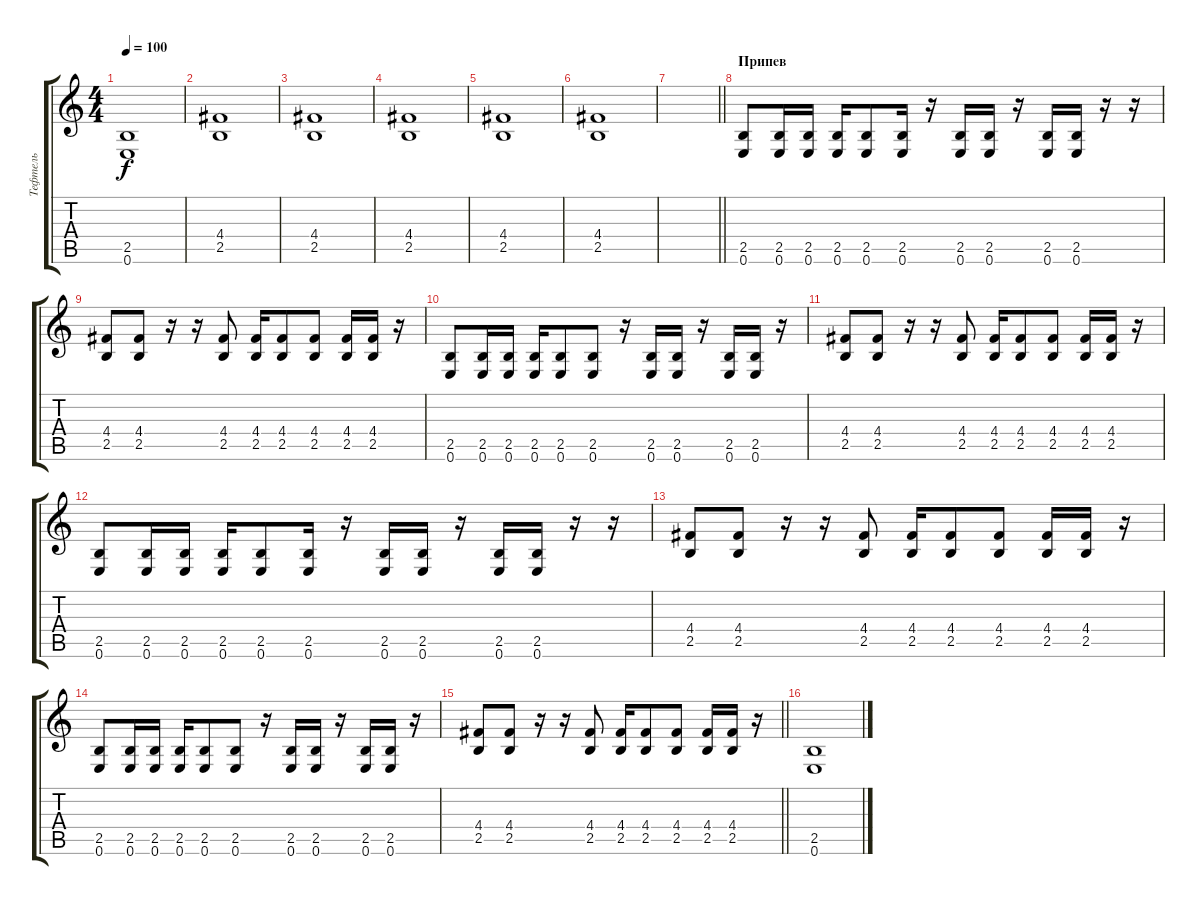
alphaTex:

\track ("Тефтель" "Тефтель") {instrument distortionguitar}
\staff {score tabs}
\tuning (E4 B3 G3 D3 A2 E2) {hide}
\ts (4 4)
\tempo 100
\clef g2
\ks c
(2.5 0.6).1{dy f} |
(4.4 2.5).1 |
(4.4 2.5).1 |
(4.4 2.5).1 |
(4.4 2.5).1 |
(4.4 2.5).1 |
\barLineRight lightlight
|
\section ("" "Припев")
(2.5 0.6).8 (2.5 0.6).16 (2.5 0.6).16 (2.5 0.6).16 (2.5 0.6).8 (2.5 0.6).16 r.16 (2.5 0.6).16 (2.5 0.6).16 r.16 (2.5 0.6).16 (2.5 0.6).16 r.16 r.16 |
(4.4 2.5).8 (4.4 2.5).8 r.16 r.16 (4.4 2.5).8 (4.4 2.5).16 (4.4 2.5).8 (4.4 2.5).8 (4.4 2.5).16 (4.4 2.5).16 r.16 |
(2.5 0.6).8 (2.5 0.6).16 (2.5 0.6).16 (2.5 0.6).16 (2.5 0.6).8 (2.5 0.6).8 r.16 (2.5 0.6).16 (2.5 0.6).16 r.16 (2.5 0.6).16 (2.5 0.6).16 r.16 |
(4.4 2.5).8 (4.4 2.5).8 r.16 r.16 (4.4 2.5).8 (4.4 2.5).16 (4.4 2.5).8 (4.4 2.5).8 (4.4 2.5).16 (4.4 2.5).16 r.16 |
(2.5 0.6).8 (2.5 0.6).16 (2.5 0.6).16 (2.5 0.6).16 (2.5 0.6).8 (2.5 0.6).16 r.16 (2.5 0.6).16 (2.5 0.6).16 r.16 (2.5 0.6).16 (2.5 0.6).16 r.16 r.16 |
(4.4 2.5).8 (4.4 2.5).8 r.16 r.16 (4.4 2.5).8 (4.4 2.5).16 (4.4 2.5).8 (4.4 2.5).8 (4.4 2.5).16 (4.4 2.5).16 r.16 |
(2.5 0.6).8 (2.5 0.6).16 (2.5 0.6).16 (2.5 0.6).16 (2.5 0.6).8 (2.5 0.6).8 r.16 (2.5 0.6).16 (2.5 0.6).16 r.16 (2.5 0.6).16 (2.5 0.6).16 r.16 |
\barLineRight lightlight
(4.4 2.5).8 (4.4 2.5).8 r.16 r.16 (4.4 2.5).8 (4.4 2.5).16 (4.4 2.5).8 (4.4 2.5).8 (4.4 2.5).16 (4.4 2.5).16 r.16 |
(2.5 0.6).1
